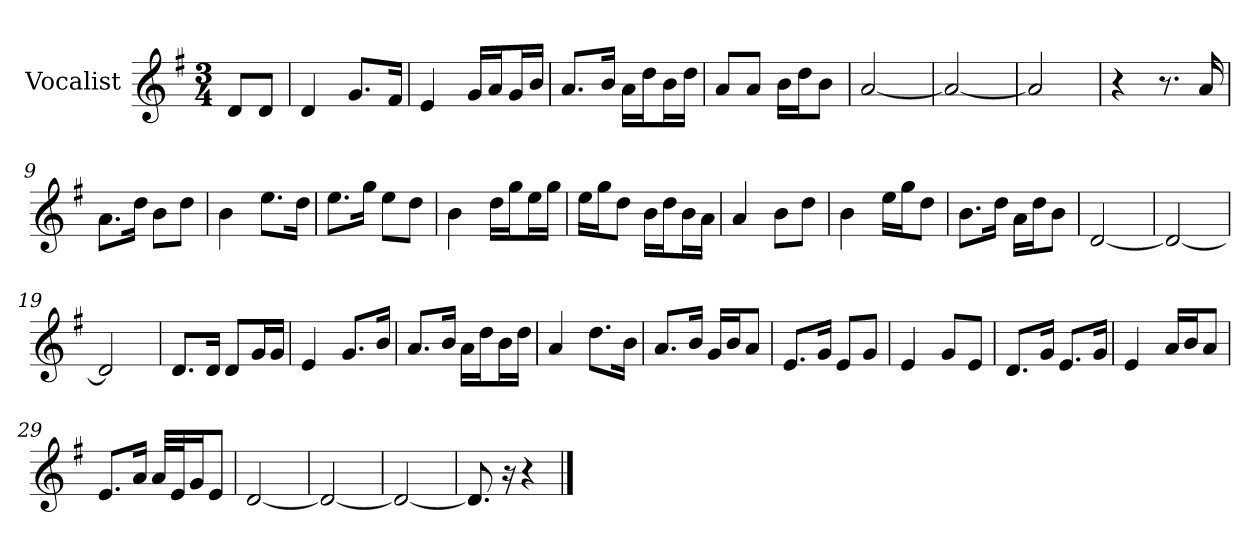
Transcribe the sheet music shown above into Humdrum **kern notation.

**kern
*part1
*staff1
*I"Vocalist
*k[f#]
*G:
*M3/4
=
8dL
8dJ
=1
4d
8.gL
16f#Jk
=2
4e
16gLL
16aJ
16gL
16bJJ
=3
8.aL
16bJk
16aLL
16ddJ
16bL
16ddJJ
=4
8aL
8aJ
16bLL
16ddJ
8bJ
=5
[2a
=6
2a_
=7
2a]
=8
4r
8.r
16a
=9
8.aL
16ddJk
8bL
8ddJ
=10
4b
8.eeL
16ddJk
=11
8.eeL
16ggJk
8eeL
8ddJ
=12
4b
16ddLL
16ggJ
16eeL
16ggJJ
=13
16eeLL
16ggJ
8ddJ
16bLL
16ddJ
16bL
16aJJ
=14
4a
8bL
8ddJ
=15
4b
16eeLL
16ggJ
8ddJ
=16
8.bL
16ddJk
16aLL
16ddJ
8bJ
=17
[2d
=18
2d_
=19
2d]
=20
8.dL
16dJk
8dL
16gL
16gJJ
=21
4e
8.gL
16bJk
=22
8.aL
16bJk
16aLL
16ddJ
16bL
16ddJJ
=23
4a
8.ddL
16bJk
=24
8.aL
16bJk
16gLL
16bJ
8aJ
=25
8.eL
16gJk
8eL
8gJ
=26
4e
8gL
8eJ
=27
8.dL
16gJk
8.eL
16gJk
=28
4e
16aLL
16bJ
8aJ
=29
8.eL
16aJk
32aLLL
32eJ
16gJ
8eJ
=30
[2d
=31
2d_
=32
2d_
=33
8.d]
16r
4r
==
*-
